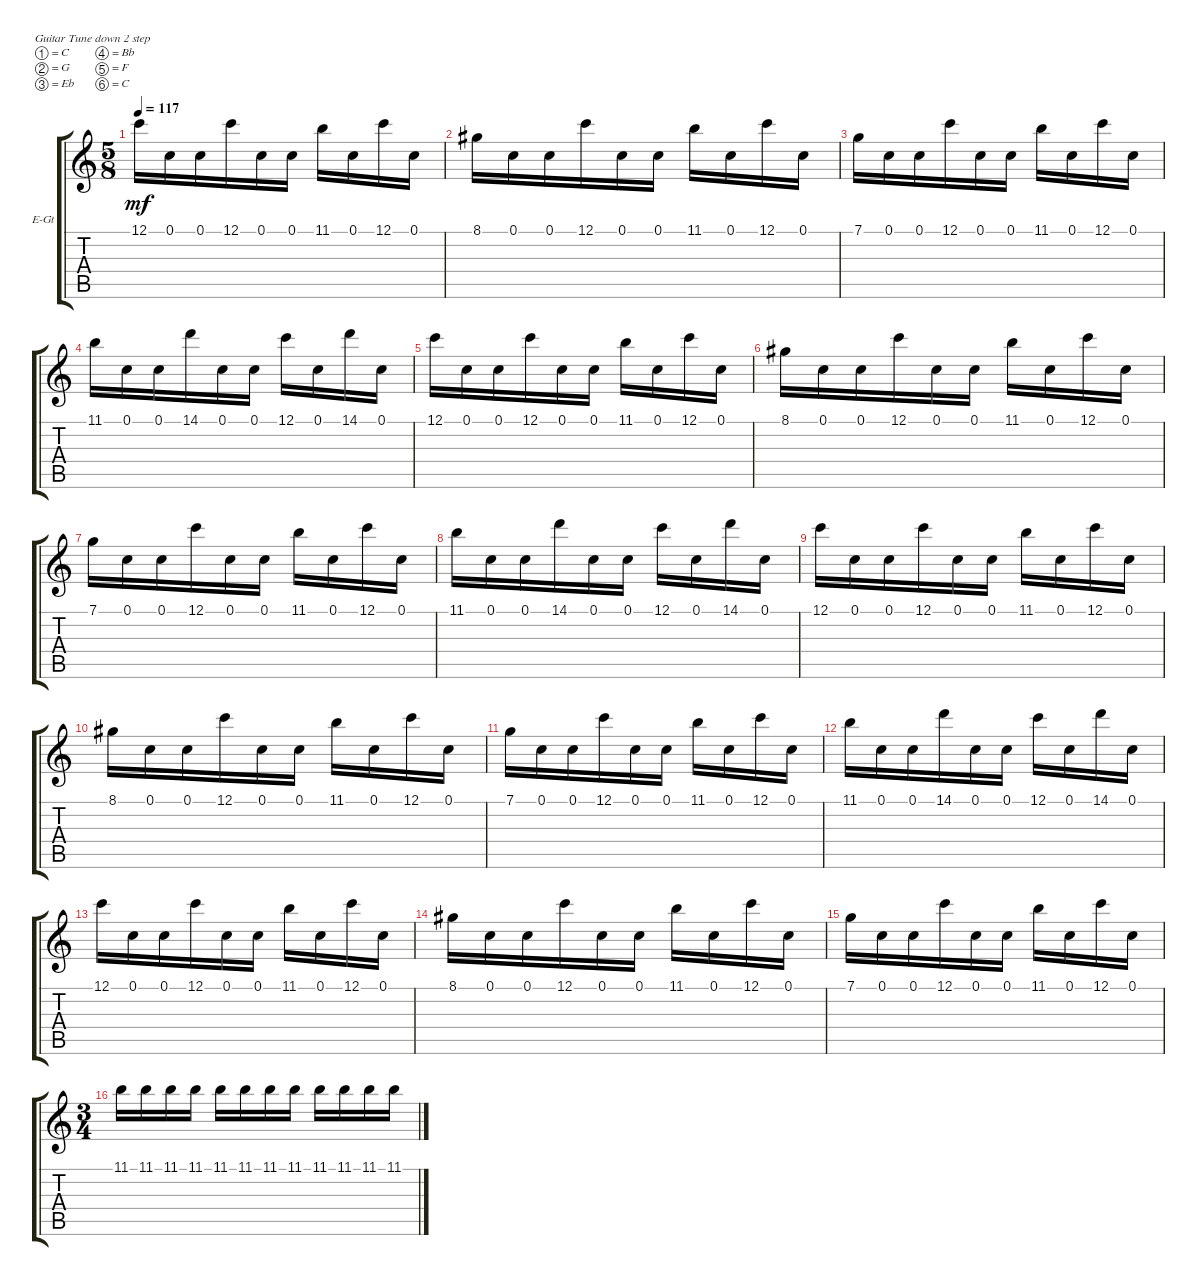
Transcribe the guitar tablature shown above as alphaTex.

\bracketExtendMode groupsimilarinstruments
\firstSystemTrackNameOrientation horizontal
\otherSystemsTrackNameOrientation horizontal
\track ("Gtr4" "E-Gt") {instrument distortionguitar}
\staff {score tabs}
\tuning (C4 G3 Eb3 Bb2 F2 C2)
\ts (5 8)
\tempo 117
\clef g2
\ks c
12.1.16{dy mf} 0.1.16 0.1.16 12.1.16 0.1.16 0.1.16 11.1.16 0.1.16 12.1.16 0.1.16 |
8.1.16 0.1.16 0.1.16 12.1.16 0.1.16 0.1.16 11.1.16 0.1.16 12.1.16 0.1.16 |
7.1.16 0.1.16 0.1.16 12.1.16 0.1.16 0.1.16 11.1.16 0.1.16 12.1.16 0.1.16 |
11.1.16 0.1.16 0.1.16 14.1.16 0.1.16 0.1.16 12.1.16 0.1.16 14.1.16 0.1.16 |
12.1.16 0.1.16 0.1.16 12.1.16 0.1.16 0.1.16 11.1.16 0.1.16 12.1.16 0.1.16 |
8.1.16 0.1.16 0.1.16 12.1.16 0.1.16 0.1.16 11.1.16 0.1.16 12.1.16 0.1.16 |
7.1.16 0.1.16 0.1.16 12.1.16 0.1.16 0.1.16 11.1.16 0.1.16 12.1.16 0.1.16 |
11.1.16 0.1.16 0.1.16 14.1.16 0.1.16 0.1.16 12.1.16 0.1.16 14.1.16 0.1.16 |
12.1.16 0.1.16 0.1.16 12.1.16 0.1.16 0.1.16 11.1.16 0.1.16 12.1.16 0.1.16 |
8.1.16 0.1.16 0.1.16 12.1.16 0.1.16 0.1.16 11.1.16 0.1.16 12.1.16 0.1.16 |
7.1.16 0.1.16 0.1.16 12.1.16 0.1.16 0.1.16 11.1.16 0.1.16 12.1.16 0.1.16 |
11.1.16 0.1.16 0.1.16 14.1.16 0.1.16 0.1.16 12.1.16 0.1.16 14.1.16 0.1.16 |
12.1.16 0.1.16 0.1.16 12.1.16 0.1.16 0.1.16 11.1.16 0.1.16 12.1.16 0.1.16 |
8.1.16 0.1.16 0.1.16 12.1.16 0.1.16 0.1.16 11.1.16 0.1.16 12.1.16 0.1.16 |
7.1.16 0.1.16 0.1.16 12.1.16 0.1.16 0.1.16 11.1.16 0.1.16 12.1.16 0.1.16 |
\ts (3 4)
11.1.16 11.1.16 11.1.16 11.1.16 11.1.16 11.1.16 11.1.16 11.1.16 11.1.16 11.1.16 11.1.16 11.1.16
